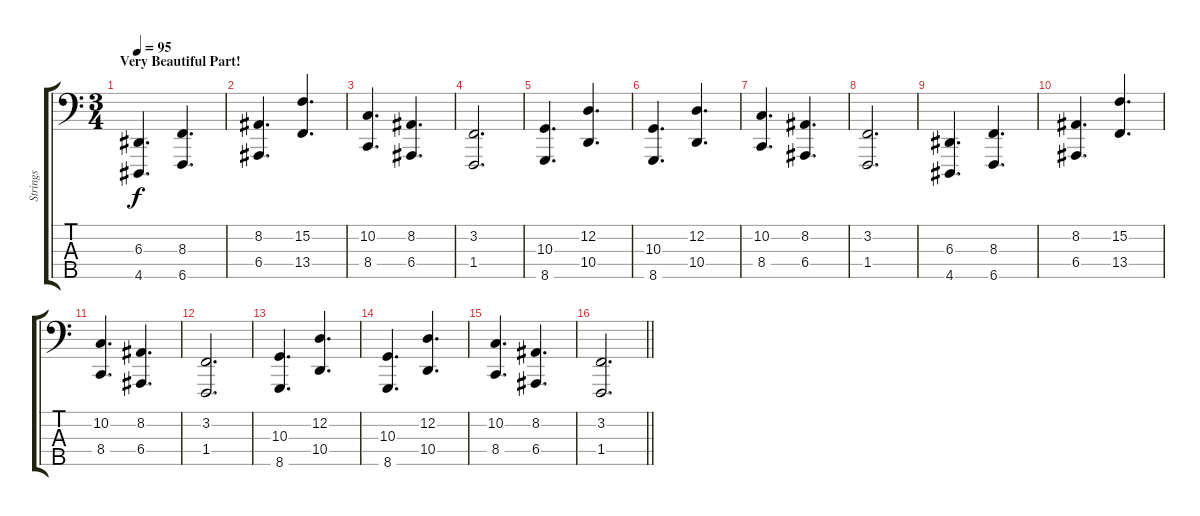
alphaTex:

\track ("Strings" "Strings") {instrument stringensemble1}
\staff {score tabs}
\tuning (G2 D2 A1 E1 B0) {hide}
\ts (3 4)
\section ("" "Very Beautiful Part!")
\tempo 95
\clef f4
\ks c
(6.3 4.5).4{d dy f} (8.3 6.5).4{d} |
(8.2 6.4).4{d} (15.2 13.4).4{d} |
(10.2 8.4).4{d} (8.2 6.4).4{d} |
(3.2 1.4).2{d} |
(10.3 8.5).4{d} (12.2 10.4).4{d} |
(10.3 8.5).4{d} (12.2 10.4).4{d} |
(10.2 8.4).4{d} (8.2 6.4).4{d} |
(3.2 1.4).2{d} |
(6.3 4.5).4{d} (8.3 6.5).4{d} |
(8.2 6.4).4{d} (15.2 13.4).4{d} |
(10.2 8.4).4{d} (8.2 6.4).4{d} |
(3.2 1.4).2{d} |
(10.3 8.5).4{d} (12.2 10.4).4{d} |
(10.3 8.5).4{d} (12.2 10.4).4{d} |
(10.2 8.4).4{d} (8.2 6.4).4{d} |
\barLineRight lightlight
(3.2 1.4).2{d}
